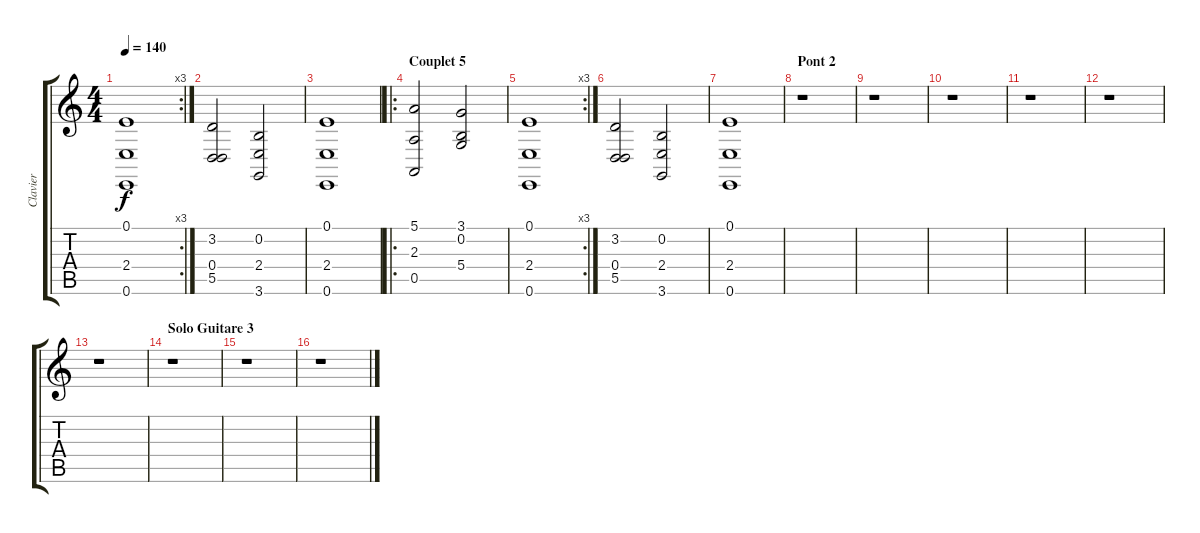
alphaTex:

\track ("Clavier" "Clavier") {instrument choiraahs}
\staff {score tabs}
\tuning (E4 B3 G3 D3 A2 E2) {hide}
\rc 3
\ts (4 4)
\tempo 140
\clef g2
\ks c
(0.1 2.4 0.6).1{dy f} |
(3.2 0.4 5.5).2 (0.2 2.4 3.6).2 |
(0.1 2.4 0.6).1 |
\ro
\section ("" "Couplet 5")
(5.1 2.3 0.5).2 (3.1 0.2 5.4).2 |
\rc 3
(0.1 2.4 0.6).1 |
(3.2 0.4 5.5).2 (0.2 2.4 3.6).2 |
(0.1 2.4 0.6).1 |
\section ("" "Pont 2")
r.1 |
r.1 |
r.1 |
r.1 |
r.1 |
r.1 |
\section ("" "Solo Guitare 3")
r.1 |
r.1 |
r.1
